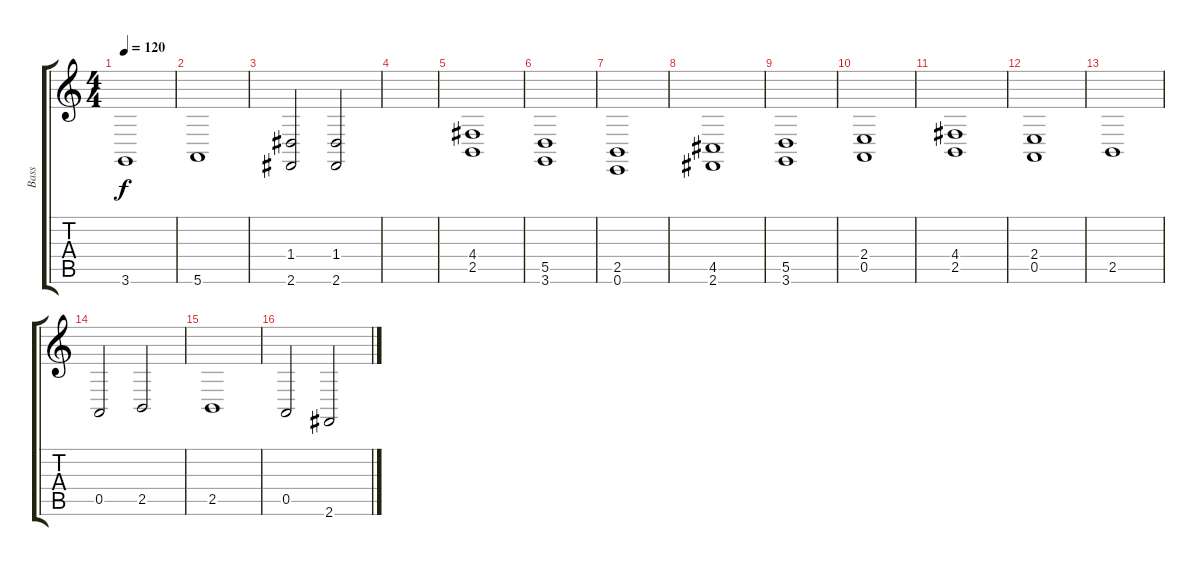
\track ("Bass" "Bass") {instrument pad4choir}
\staff {score tabs}
\tuning (E4 B3 G3 D3 A2 E2) {hide}
\ts (4 4)
\tempo 120
\clef g2
\ks c
3.6.1{dy f} |
5.6.1 |
(1.4 2.6).2 (1.4 2.6).2 |
|
(4.4 2.5).1 |
(5.5 3.6).1 |
(2.5 0.6).1 |
(4.5 2.6).1 |
(5.5 3.6).1 |
(2.4 0.5).1 |
(4.4 2.5).1 |
(2.4 0.5).1 |
2.5.1 |
0.5.2 2.5.2 |
2.5.1 |
0.5.2 2.6.2
